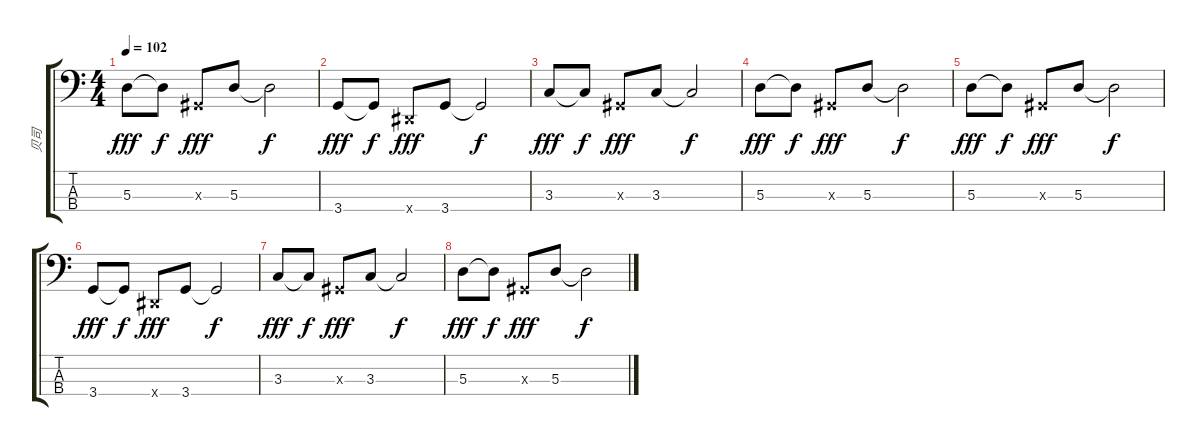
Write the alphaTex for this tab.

\track ("贝司" "贝司") {instrument electricbassfinger}
\staff {score tabs}
\tuning (G2 D2 A1 E1) {hide}
\ts (4 4)
\tempo 102
\clef f4
\ks c
5.3.8{dy fff} 5.3{t}.8{dy f} -1.3{x}.8{dy fff} 5.3.8 5.3{t}.2{dy f} |
3.4.8{dy fff} 3.4{t}.8{dy f} -1.4{x}.8{dy fff} 3.4.8 3.4{t}.2{dy f} |
3.3.8{dy fff} 3.3{t}.8{dy f} -1.3{x}.8{dy fff} 3.3.8 3.3{t}.2{dy f} |
5.3.8{dy fff} 5.3{t}.8{dy f} -1.3{x}.8{dy fff} 5.3.8 5.3{t}.2{dy f} |
5.3.8{dy fff} 5.3{t}.8{dy f} -1.3{x}.8{dy fff} 5.3.8 5.3{t}.2{dy f} |
3.4.8{dy fff} 3.4{t}.8{dy f} -1.4{x}.8{dy fff} 3.4.8 3.4{t}.2{dy f} |
3.3.8{dy fff} 3.3{t}.8{dy f} -1.3{x}.8{dy fff} 3.3.8 3.3{t}.2{dy f} |
5.3.8{dy fff} 5.3{t}.8{dy f} -1.3{x}.8{dy fff} 5.3.8 5.3{t}.2{dy f}
